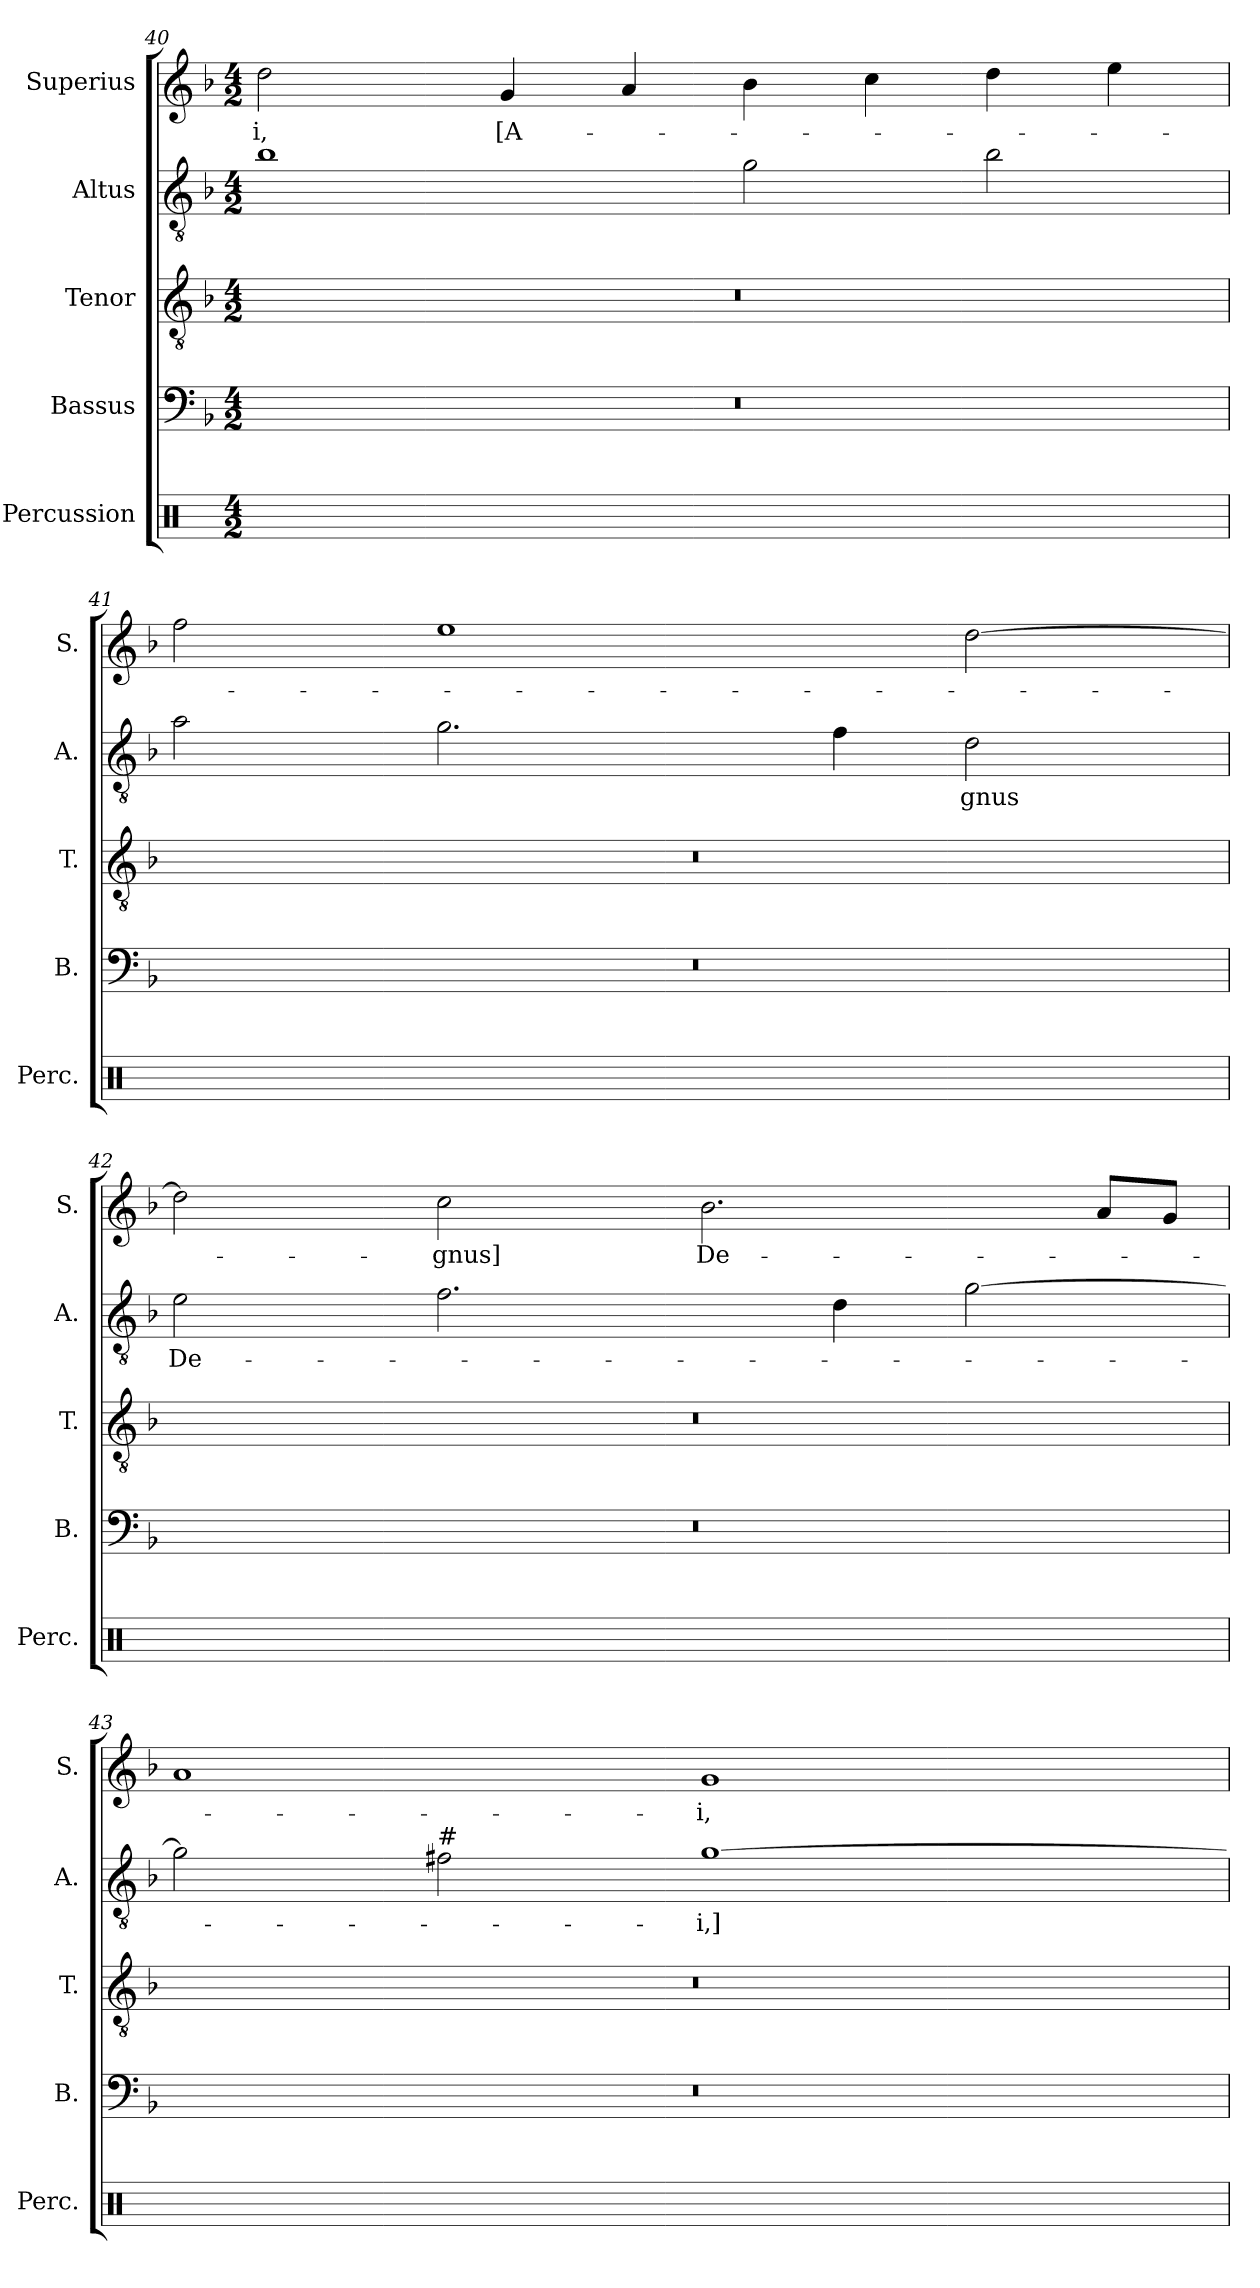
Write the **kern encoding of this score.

**kern	**kern	**kern	**kern	**text	**kern	**text
*part5	*part4	*part3	*part2	*part2	*part1	*part1
*staff5	*staff4	*staff3	*staff2	*staff2	*staff1	*staff1
*I"Percussion	*I"Bassus	*I"Tenor	*I"Altus	*	*I"Superius	*
*I'Perc.	*I'B.	*I'T.	*I'A.	*	*I'S.	*
!!LO:LB:g=z
*clefX	*clefF4	*clefGv2	*clefGv2	*	*clefG2	*
*	*	*ITrd7c12	*ITrd7c12	*	*	*
*k[]	*k[b-]	*k[b-]	*k[b-]	*	*k[b-]	*
*C:	*F:	*F:	*F:	*	*F:	*
*M4/2	*M4/2	*M4/2	*M4/2	*	*M4/2	*
=40	=40	=40	=40	=40	=40	=40
!	!LO:N:vis=1	!LO:N:vis=1	!	!	!	!
!	!	!	!	!	!	!LO:LY:b:color=#000000
16Rei/LLyy	0r	0r	1B-i	.	2ddi\	-i,
16Rei/yy	.	.	.	.	.	.
16Rei/yy	.	.	.	.	.	.
16Rei/JJyy	.	.	.	.	.	.
16Rei/LLyy	.	.	.	.	.	.
16Rei/yy	.	.	.	.	.	.
16Rei/yy	.	.	.	.	.	.
16Rei/JJyy	.	.	.	.	.	.
!	!	!	!	!	!	!LO:LY:b:color=#000000
16Rei/LLyy	.	.	.	.	4gi/	[A-
16Rei/yy	.	.	.	.	.	.
16Rei/yy	.	.	.	.	.	.
16Rei/JJyy	.	.	.	.	.	.
16Rei/LLyy	.	.	.	.	4ai/	.
16Rei/yy	.	.	.	.	.	.
16Rei/yy	.	.	.	.	.	.
16Rei/JJyy	.	.	.	.	.	.
16Rei/LLyy	.	.	2Gi\	.	4b-i\	.
16Rei/yy	.	.	.	.	.	.
16Rei/yy	.	.	.	.	.	.
16Rei/JJyy	.	.	.	.	.	.
16Rei/LLyy	.	.	.	.	4cci\	.
16Rei/yy	.	.	.	.	.	.
16Rei/yy	.	.	.	.	.	.
16Rei/JJyy	.	.	.	.	.	.
16Rei/LLyy	.	.	2B-i\	.	4ddi\	.
16Rei/yy	.	.	.	.	.	.
16Rei/yy	.	.	.	.	.	.
16Rei/JJyy	.	.	.	.	.	.
16Rei/LLyy	.	.	.	.	4eei\	.
16Rei/yy	.	.	.	.	.	.
16Rei/yy	.	.	.	.	.	.
16Rei/JJyy	.	.	.	.	.	.
=41	=41	=41	=41	=41	=41	=41
!	!LO:N:vis=1	!LO:N:vis=1	!	!	!	!
16Rei/LLyy	0r	0r	2Ai\	.	2ffi\	.
16Rei/yy	.	.	.	.	.	.
16Rei/yy	.	.	.	.	.	.
16Rei/JJyy	.	.	.	.	.	.
16Rei/LLyy	.	.	.	.	.	.
16Rei/yy	.	.	.	.	.	.
16Rei/yy	.	.	.	.	.	.
16Rei/JJyy	.	.	.	.	.	.
16Rei/LLyy	.	.	2.Gi\	.	1eei	.
16Rei/yy	.	.	.	.	.	.
16Rei/yy	.	.	.	.	.	.
16Rei/JJyy	.	.	.	.	.	.
16Rei/LLyy	.	.	.	.	.	.
16Rei/yy	.	.	.	.	.	.
16Rei/yy	.	.	.	.	.	.
16Rei/JJyy	.	.	.	.	.	.
16Rei/LLyy	.	.	.	.	.	.
16Rei/yy	.	.	.	.	.	.
16Rei/yy	.	.	.	.	.	.
16Rei/JJyy	.	.	.	.	.	.
16Rei/LLyy	.	.	4Fi\	.	.	.
16Rei/yy	.	.	.	.	.	.
16Rei/yy	.	.	.	.	.	.
16Rei/JJyy	.	.	.	.	.	.
!	!	!	!	!LO:LY:b:color=#000000	!	!
16Rei/LLyy	.	.	2Di\	-gnus	[>2ddi\	.
16Rei/yy	.	.	.	.	.	.
16Rei/yy	.	.	.	.	.	.
16Rei/JJyy	.	.	.	.	.	.
16Rei/LLyy	.	.	.	.	.	.
16Rei/yy	.	.	.	.	.	.
16Rei/yy	.	.	.	.	.	.
16Rei/JJyy	.	.	.	.	.	.
=42	=42	=42	=42	=42	=42	=42
!	!LO:N:vis=1	!LO:N:vis=1	!	!	!	!
!	!	!	!	!LO:LY:b:color=#000000	!	!
16Rei/LLyy	0r	0r	2Ei\	De-	2ddi\]	.
16Rei/yy	.	.	.	.	.	.
16Rei/yy	.	.	.	.	.	.
16Rei/JJyy	.	.	.	.	.	.
16Rei/LLyy	.	.	.	.	.	.
16Rei/yy	.	.	.	.	.	.
16Rei/yy	.	.	.	.	.	.
16Rei/JJyy	.	.	.	.	.	.
!	!	!	!	!	!	!LO:LY:b:color=#000000
16Rei/LLyy	.	.	2.Fi\	.	2cci\	-gnus]
16Rei/yy	.	.	.	.	.	.
16Rei/yy	.	.	.	.	.	.
16Rei/JJyy	.	.	.	.	.	.
16Rei/LLyy	.	.	.	.	.	.
16Rei/yy	.	.	.	.	.	.
16Rei/yy	.	.	.	.	.	.
16Rei/JJyy	.	.	.	.	.	.
!	!	!	!	!	!	!LO:LY:b:color=#000000
16Rei/LLyy	.	.	.	.	2.b-i\	De-
16Rei/yy	.	.	.	.	.	.
16Rei/yy	.	.	.	.	.	.
16Rei/JJyy	.	.	.	.	.	.
16Rei/LLyy	.	.	4Di\	.	.	.
16Rei/yy	.	.	.	.	.	.
16Rei/yy	.	.	.	.	.	.
16Rei/JJyy	.	.	.	.	.	.
16Rei/LLyy	.	.	[>2Gi\	.	.	.
16Rei/yy	.	.	.	.	.	.
16Rei/yy	.	.	.	.	.	.
16Rei/JJyy	.	.	.	.	.	.
16Rei/LLyy	.	.	.	.	8ai/L	.
16Rei/yy	.	.	.	.	.	.
16Rei/yy	.	.	.	.	8gi/J	.
16Rei/JJyy	.	.	.	.	.	.
=43	=43	=43	=43	=43	=43	=43
!	!LO:N:vis=1	!LO:N:vis=1	!	!	!	!
16Rei/LLyy	0r	0r	2Gi\]	.	1ai	.
16Rei/yy	.	.	.	.	.	.
16Rei/yy	.	.	.	.	.	.
16Rei/JJyy	.	.	.	.	.	.
16Rei/LLyy	.	.	.	.	.	.
16Rei/yy	.	.	.	.	.	.
16Rei/yy	.	.	.	.	.	.
16Rei/JJyy	.	.	.	.	.	.
!	!	!	!LO:TX:a:t=#	!	!	!
16Rei/LLyy	.	.	2F#j\	.	.	.
16Rei/yy	.	.	.	.	.	.
16Rei/yy	.	.	.	.	.	.
16Rei/JJyy	.	.	.	.	.	.
16Rei/LLyy	.	.	.	.	.	.
16Rei/yy	.	.	.	.	.	.
16Rei/yy	.	.	.	.	.	.
16Rei/JJyy	.	.	.	.	.	.
!	!	!	!	!LO:LY:b:color=#000000	!	!
!	!	!	!	!	!	!LO:LY:b:color=#000000
16Rei/LLyy	.	.	[>1Gi	-i,]	1gi	-i,
16Rei/yy	.	.	.	.	.	.
16Rei/yy	.	.	.	.	.	.
16Rei/JJyy	.	.	.	.	.	.
16Rei/LLyy	.	.	.	.	.	.
16Rei/yy	.	.	.	.	.	.
16Rei/yy	.	.	.	.	.	.
16Rei/JJyy	.	.	.	.	.	.
16Rei/LLyy	.	.	.	.	.	.
16Rei/yy	.	.	.	.	.	.
16Rei/yy	.	.	.	.	.	.
16Rei/JJyy	.	.	.	.	.	.
16Rei/LLyy	.	.	.	.	.	.
16Rei/yy	.	.	.	.	.	.
16Rei/yy	.	.	.	.	.	.
16Rei/JJyy	.	.	.	.	.	.
=	=	=	=	=	=	=
*-	*-	*-	*-	*-	*-	*-
